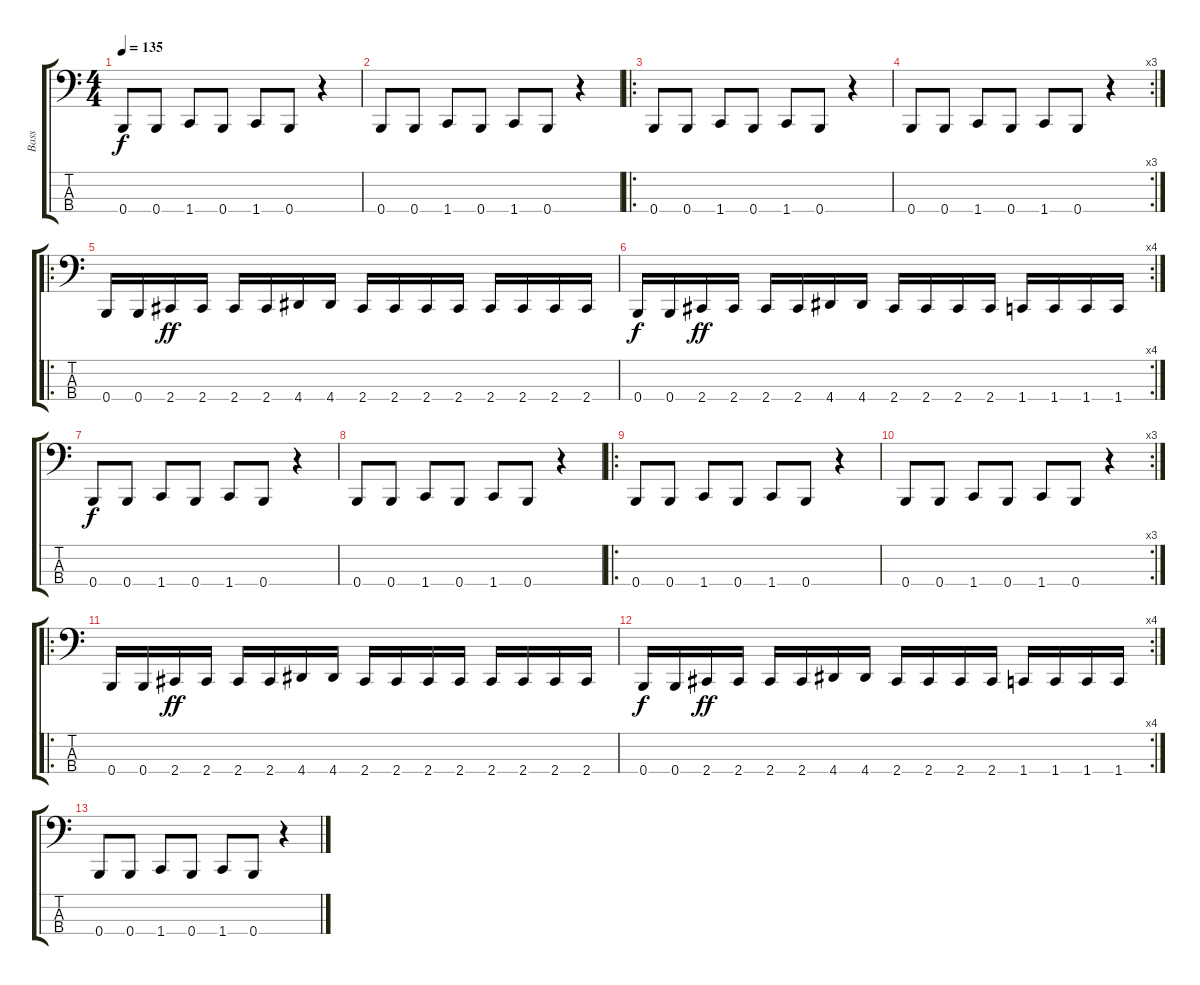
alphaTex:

\track ("Bass" "Bass") {instrument electricbasspick}
\staff {score tabs}
\tuning (D2 A1 E1 B0) {hide}
\ts (4 4)
\tempo 135
\clef f4
\ks c
0.4.8{dy f} 0.4.8 1.4.8 0.4.8 1.4.8 0.4.8 r.4 |
0.4.8 0.4.8 1.4.8 0.4.8 1.4.8 0.4.8 r.4 |
\ro
0.4.8 0.4.8 1.4.8 0.4.8 1.4.8 0.4.8 r.4 |
\rc 3
0.4.8 0.4.8 1.4.8 0.4.8 1.4.8 0.4.8 r.4 |
\ro
0.4.16 0.4.16 2.4.16{dy ff} 2.4.16 2.4.16 2.4.16 4.4.16 4.4.16 2.4.16 2.4.16 2.4.16 2.4.16 2.4.16 2.4.16 2.4.16 2.4.16 |
\rc 4
0.4.16{dy f} 0.4.16 2.4.16{dy ff} 2.4.16 2.4.16 2.4.16 4.4.16 4.4.16 2.4.16 2.4.16 2.4.16 2.4.16 1.4.16 1.4.16 1.4.16 1.4.16 |
0.4.8{dy f} 0.4.8 1.4.8 0.4.8 1.4.8 0.4.8 r.4 |
0.4.8 0.4.8 1.4.8 0.4.8 1.4.8 0.4.8 r.4 |
\ro
0.4.8 0.4.8 1.4.8 0.4.8 1.4.8 0.4.8 r.4 |
\rc 3
0.4.8 0.4.8 1.4.8 0.4.8 1.4.8 0.4.8 r.4 |
\ro
0.4.16 0.4.16 2.4.16{dy ff} 2.4.16 2.4.16 2.4.16 4.4.16 4.4.16 2.4.16 2.4.16 2.4.16 2.4.16 2.4.16 2.4.16 2.4.16 2.4.16 |
\rc 4
0.4.16{dy f} 0.4.16 2.4.16{dy ff} 2.4.16 2.4.16 2.4.16 4.4.16 4.4.16 2.4.16 2.4.16 2.4.16 2.4.16 1.4.16 1.4.16 1.4.16 1.4.16 |
0.4.8 0.4.8 1.4.8 0.4.8 1.4.8 0.4.8 r.4
